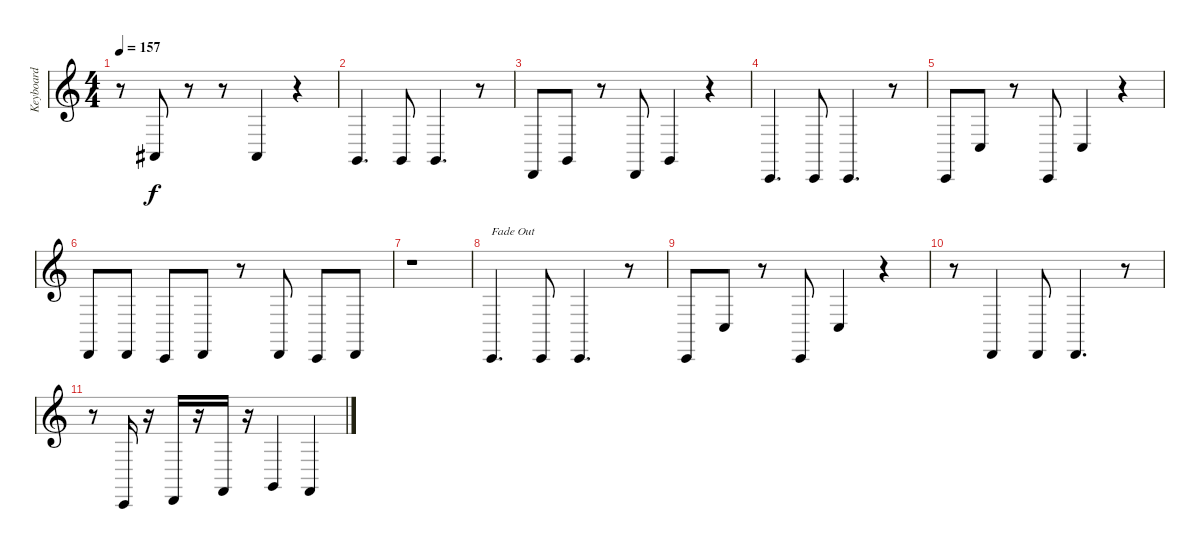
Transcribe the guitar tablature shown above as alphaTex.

\track ("Keyboard" "Keyboard") {instrument pad3polysynth}
\staff {score}
\tuning (E4 B3 G3 D3 A2 E2 B1) {hide}
\ts (4 4)
\tempo 157
\clef g2
\ks c
r.8{dy f} 1.5.8 r.8 r.8 1.5.4 r.4 |
3.6.4{d} 3.6.8 3.6.4{d} r.8 |
3.7.8 3.6.8 r.8 3.7.8 3.6.4 r.4 |
1.7.4{d} 1.7.8 1.7.4{d} r.8 |
1.7.8 3.5.8 r.8 1.7.8 3.5.4 r.4 |
3.7.8 3.7.8 1.7.8 3.7.8 r.8 3.7.8 1.7.8 3.7.8 |
r.1 |
1.7.4{d txt "Fade Out"} 1.7.8 1.7.4{d} r.8 |
1.7.8 3.5.8 r.8 1.7.8 3.5.4 r.4 |
r.8 3.7.4 3.7.8 3.7.4{d} r.8 |
r.8 1.7.16 r.16 3.7.16 r.16 1.6.16 r.16 3.6.4 1.6.4
